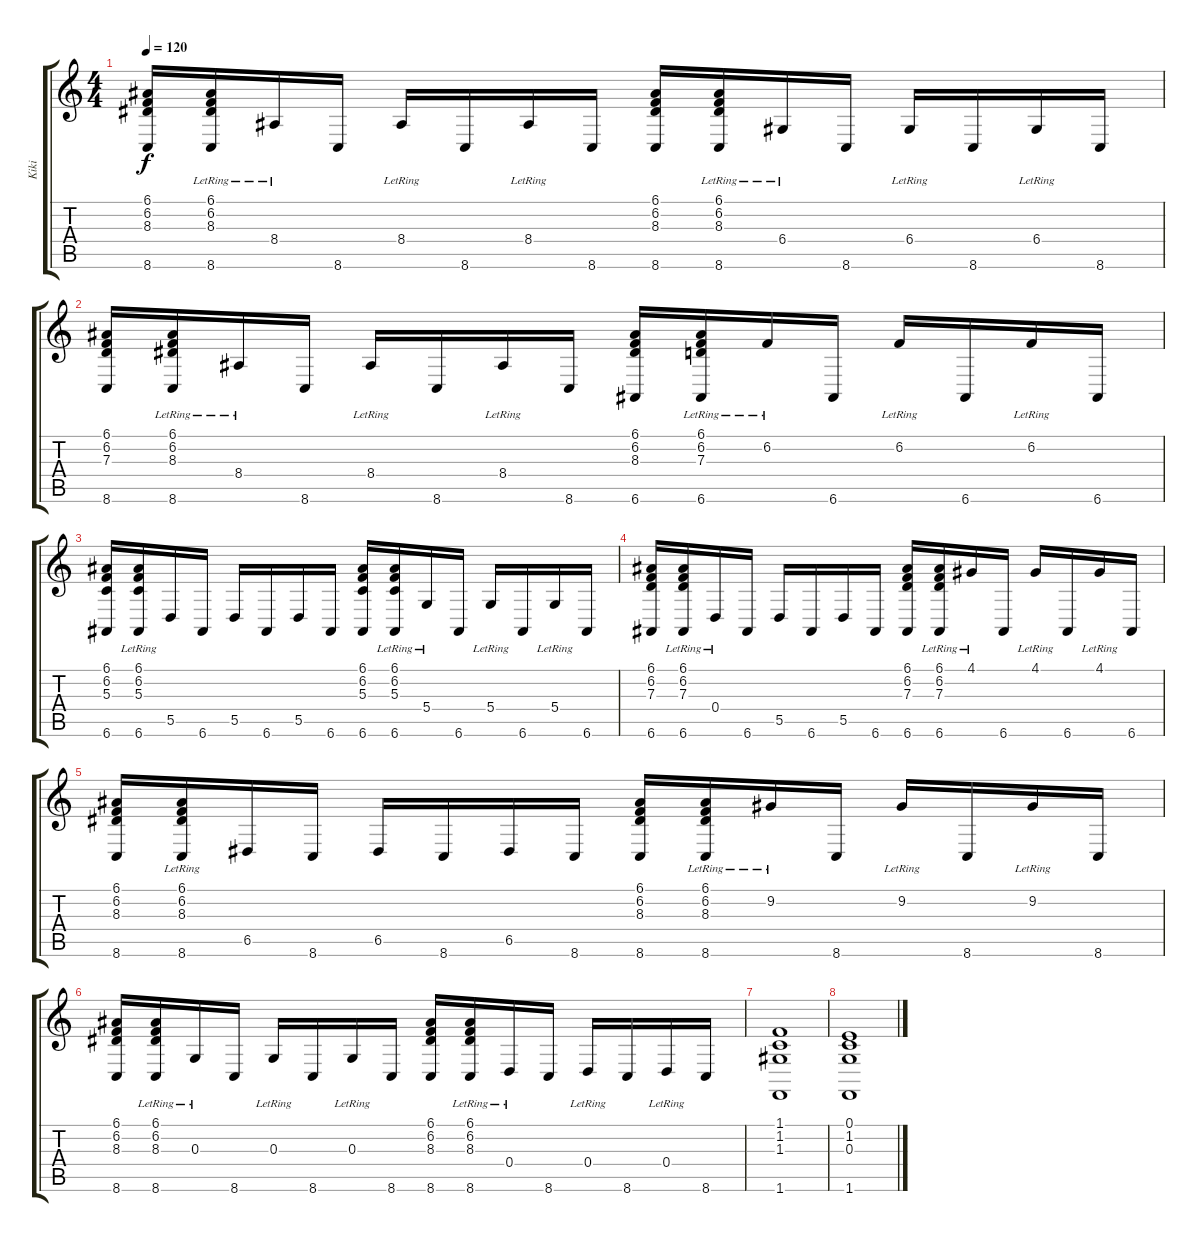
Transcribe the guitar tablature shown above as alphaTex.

\track ("Kiki" "Kiki") {instrument acousticgrandpiano}
\staff {score tabs}
\tuning (E4 B3 G3 D3 A2 E2) {hide}
\ts (4 4)
\tempo 120
\clef g2
\ks c
(6.1 6.2 8.3 8.6).16{dy f} (6.1{lr} 6.2{lr} 8.3{lr} 8.6).16 8.4{lr}.16 8.6.16 8.4{lr}.16 8.6.16 8.4{lr}.16 8.6.16 (6.1 6.2 8.3 8.6).16 (6.1{lr} 6.2{lr} 8.3{lr} 8.6).16 6.4{lr}.16 8.6.16 6.4{lr}.16 8.6.16 6.4{lr}.16 8.6.16 |
(6.1 6.2 7.3 8.6).16 (6.1{lr} 6.2{lr} 8.3{lr} 8.6).16 8.4{lr}.16 8.6.16 8.4{lr}.16 8.6.16 8.4{lr}.16 8.6.16 (6.1 6.2 8.3 6.6).16 (6.1{lr} 6.2 7.3{lr} 6.6).16 6.2{lr}.16 6.6.16 6.2{lr}.16 6.6.16 6.2{lr}.16 6.6.16 |
(6.1 6.2 5.3 6.6).16 (6.1{lr} 6.2{lr} 5.3{lr} 6.6).16 5.5.16 6.6.16 5.5.16 6.6.16 5.5.16 6.6.16 (6.1 6.2 5.3 6.6).16 (6.1{lr} 6.2{lr} 5.3{lr} 6.6).16 5.4{lr}.16 6.6.16 5.4{lr}.16 6.6.16 5.4{lr}.16 6.6.16 |
(6.1 6.2 7.3 6.6).16 (6.1{lr} 6.2{lr} 7.3{lr} 6.6).16 0.4{lr}.16 6.6.16 5.5.16 6.6.16 5.5.16 6.6.16 (6.1 6.2 7.3 6.6).16 (6.1 6.2{lr} 7.3{lr} 6.6).16 4.1{lr}.16 6.6.16 4.1{lr}.16 6.6.16 4.1{lr}.16 6.6.16 |
(6.1 6.2 8.3 8.6).16 (6.1{lr} 6.2{lr} 8.3{lr} 8.6).16 6.5.16 8.6.16 6.5.16 8.6.16 6.5.16 8.6.16 (6.1 6.2 8.3 8.6).16 (6.1{lr} 6.2 8.3{lr} 8.6).16 9.2{lr}.16 8.6.16 9.2{lr}.16 8.6.16 9.2{lr}.16 8.6.16 |
(6.1 6.2 8.3 8.6).16 (6.1{lr} 6.2{lr} 8.3 8.6).16 0.3{lr}.16 8.6.16 0.3{lr}.16 8.6.16 0.3{lr}.16 8.6.16 (6.1 6.2 8.3 8.6).16 (6.1{lr} 6.2{lr} 8.3{lr} 8.6).16 0.4{lr}.16 8.6.16 0.4{lr}.16 8.6.16 0.4{lr}.16 8.6.16 |
(1.1 1.2 1.3 1.6).1 |
(0.1 1.2 0.3 1.6).1
